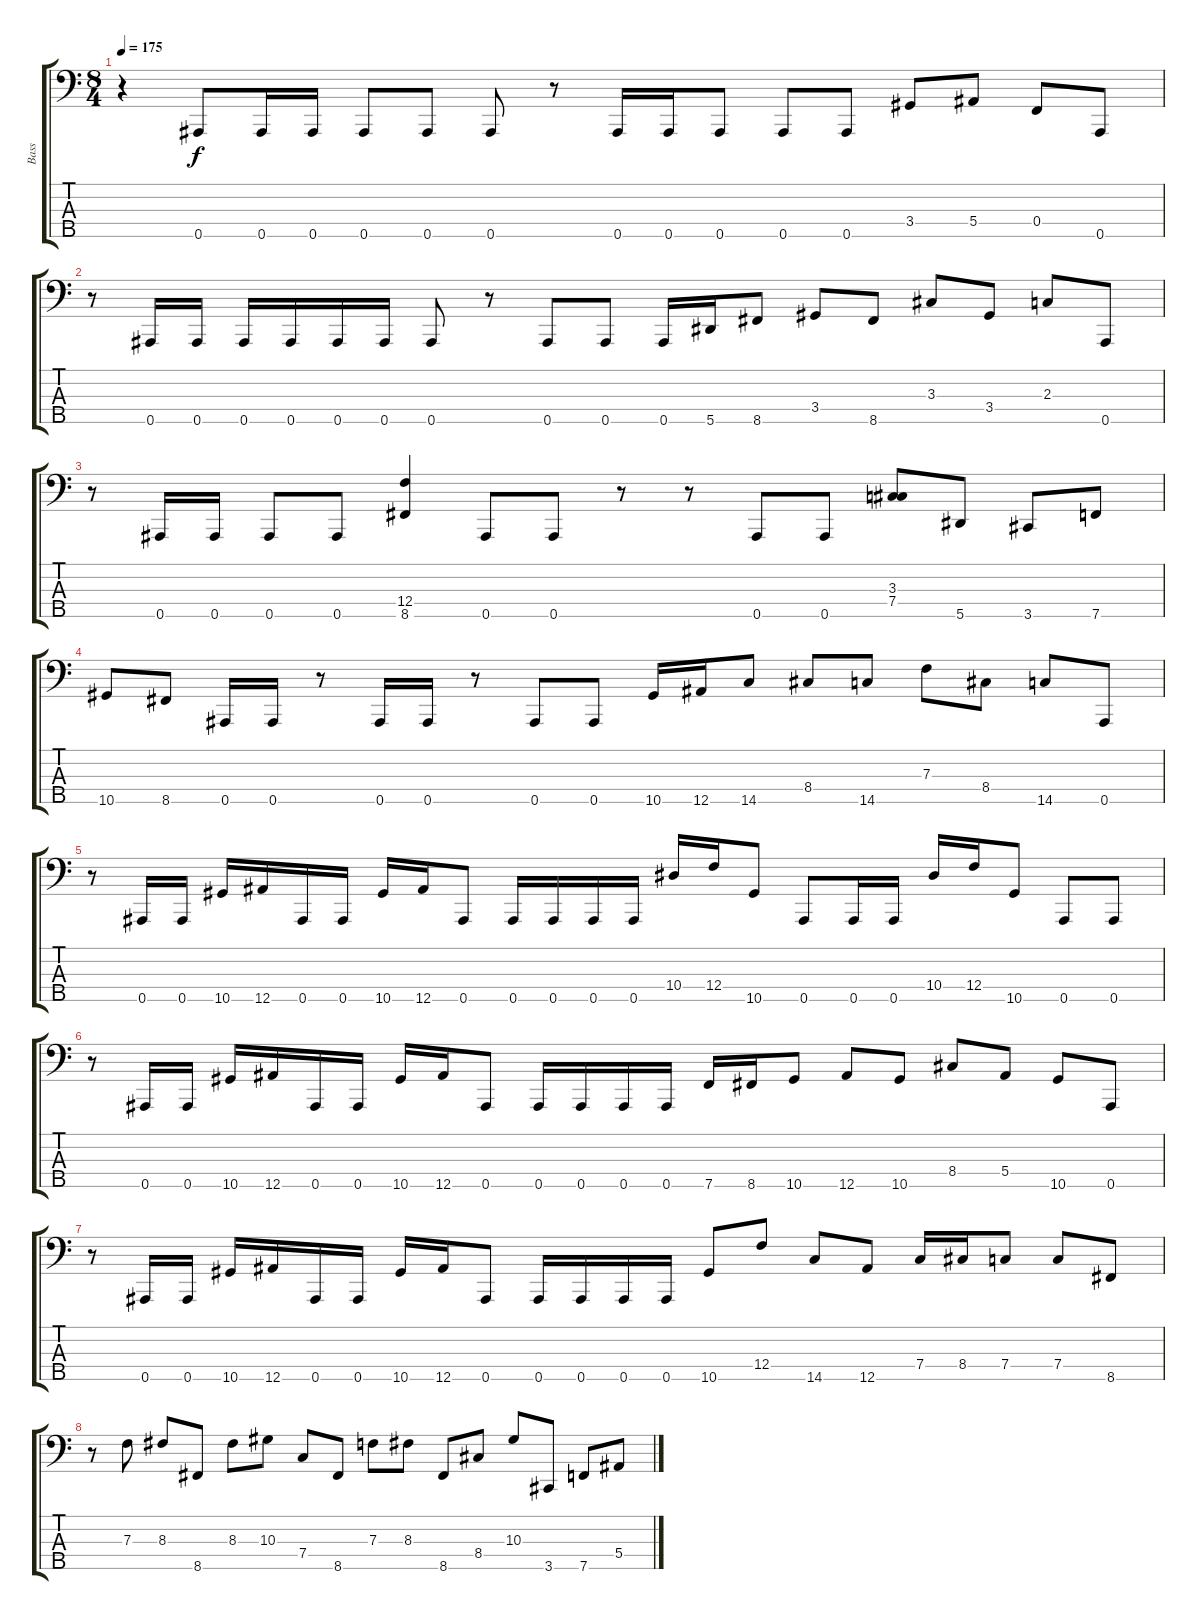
\track ("Bass" "Bass") {instrument electricbasspick}
\staff {score tabs}
\tuning (Ab2 Eb2 Bb1 F1 Bb0) {hide}
\ts (8 4)
\tempo 175
\clef f4
\ks c
r.4{dy f} 0.5.8 0.5.16 0.5.16 0.5.8 0.5.8 0.5.8 r.8 0.5.16 0.5.16 0.5.8 0.5.8 0.5.8 3.4.8 5.4.8 0.4.8 0.5.8 |
r.8 0.5.16 0.5.16 0.5.16 0.5.16 0.5.16 0.5.16 0.5.8 r.8 0.5.8 0.5.8 0.5.16 5.5.16 8.5.8 3.4.8 8.5.8 3.3.8 3.4.8 2.3.8 0.5.8 |
r.8 0.5.16 0.5.16 0.5.8 0.5.8 (12.4 8.5).4 0.5.8 0.5.8 r.8 r.8 0.5.8 0.5.8 (3.3 7.4).8 5.5.8 3.5.8 7.5.8 |
10.5.8 8.5.8 0.5.16 0.5.16 r.8 0.5.16 0.5.16 r.8 0.5.8 0.5.8 10.5.16 12.5.16 14.5.8 8.4.8 14.5.8 7.3.8 8.4.8 14.5.8 0.5.8 |
r.8 0.5.16 0.5.16 10.5.16 12.5.16 0.5.16 0.5.16 10.5.16 12.5.16 0.5.8 0.5.16 0.5.16 0.5.16 0.5.16 10.4.16 12.4.16 10.5.8 0.5.8 0.5.16 0.5.16 10.4.16 12.4.16 10.5.8 0.5.8 0.5.8 |
r.8 0.5.16 0.5.16 10.5.16 12.5.16 0.5.16 0.5.16 10.5.16 12.5.16 0.5.8 0.5.16 0.5.16 0.5.16 0.5.16 7.5.16 8.5.16 10.5.8 12.5.8 10.5.8 8.4.8 5.4.8 10.5.8 0.5.8 |
r.8 0.5.16 0.5.16 10.5.16 12.5.16 0.5.16 0.5.16 10.5.16 12.5.16 0.5.8 0.5.16 0.5.16 0.5.16 0.5.16 10.5.8 12.4.8 14.5.8 12.5.8 7.4.16 8.4.16 7.4.8 7.4.8 8.5.8 |
r.8 7.3.8 8.3.8 8.5.8 8.3.8 10.3.8 7.4.8 8.5.8 7.3.8 8.3.8 8.5.8 8.4.8 10.3.8 3.5.8 7.5.8 5.4.8
